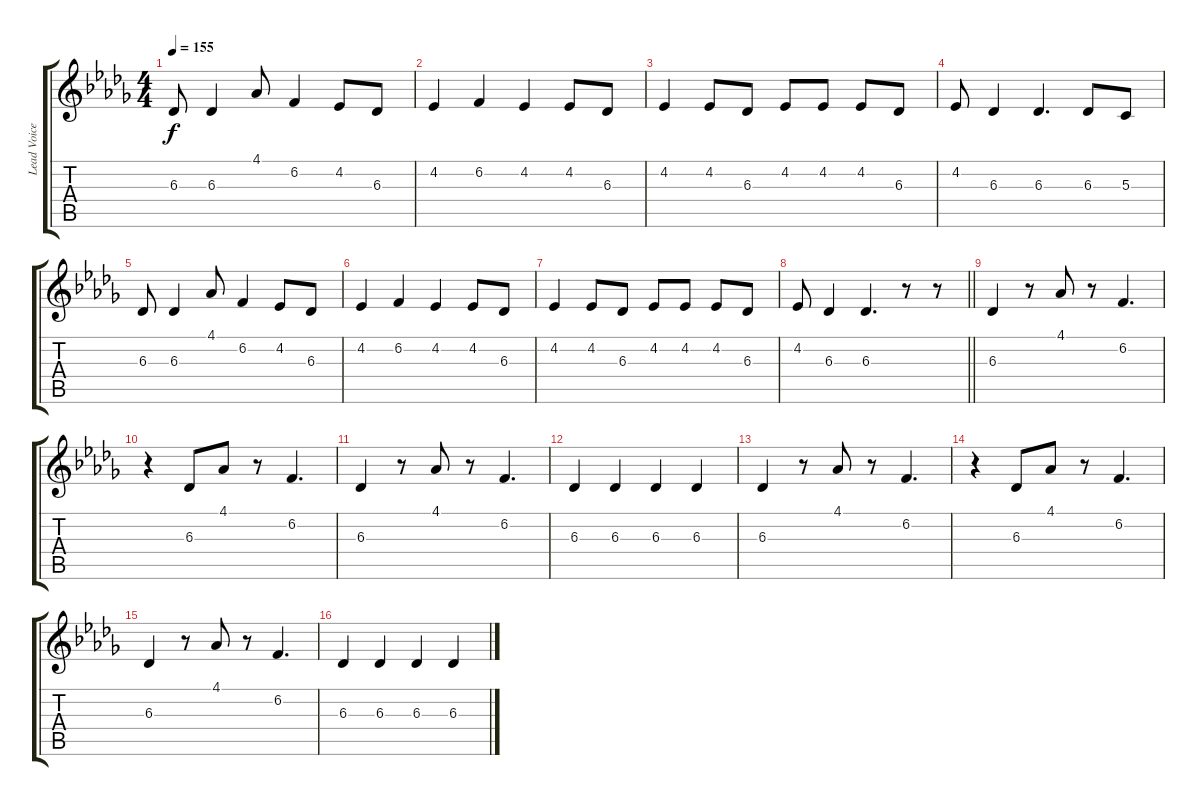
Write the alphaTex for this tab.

\track ("Lead Voice" "Lead Voice") {instrument trumpet}
\staff {score tabs}
\tuning (E4 B3 G3 D3 A2 E2) {hide}
\ts (4 4)
\tempo 155
\clef g2
\ks db
6.3.8{dy f} 6.3.4 4.1.8 6.2.4 4.2.8 6.3.8 |
4.2.4 6.2.4 4.2.4 4.2.8 6.3.8 |
4.2.4 4.2.8 6.3.8 4.2.8 4.2.8 4.2.8 6.3.8 |
4.2.8 6.3.4 6.3.4{d} 6.3.8 5.3.8 |
6.3.8 6.3.4 4.1.8 6.2.4 4.2.8 6.3.8 |
4.2.4 6.2.4 4.2.4 4.2.8 6.3.8 |
4.2.4 4.2.8 6.3.8 4.2.8 4.2.8 4.2.8 6.3.8 |
\barLineRight lightlight
4.2.8 6.3.4 6.3.4{d} r.8 r.8 |
6.3.4 r.8 4.1.8 r.8 6.2.4{d} |
r.4 6.3.8 4.1.8 r.8 6.2.4{d} |
6.3.4 r.8 4.1.8 r.8 6.2.4{d} |
6.3.4 6.3.4 6.3.4 6.3.4 |
6.3.4 r.8 4.1.8 r.8 6.2.4{d} |
r.4 6.3.8 4.1.8 r.8 6.2.4{d} |
6.3.4 r.8 4.1.8 r.8 6.2.4{d} |
6.3.4 6.3.4 6.3.4 6.3.4
